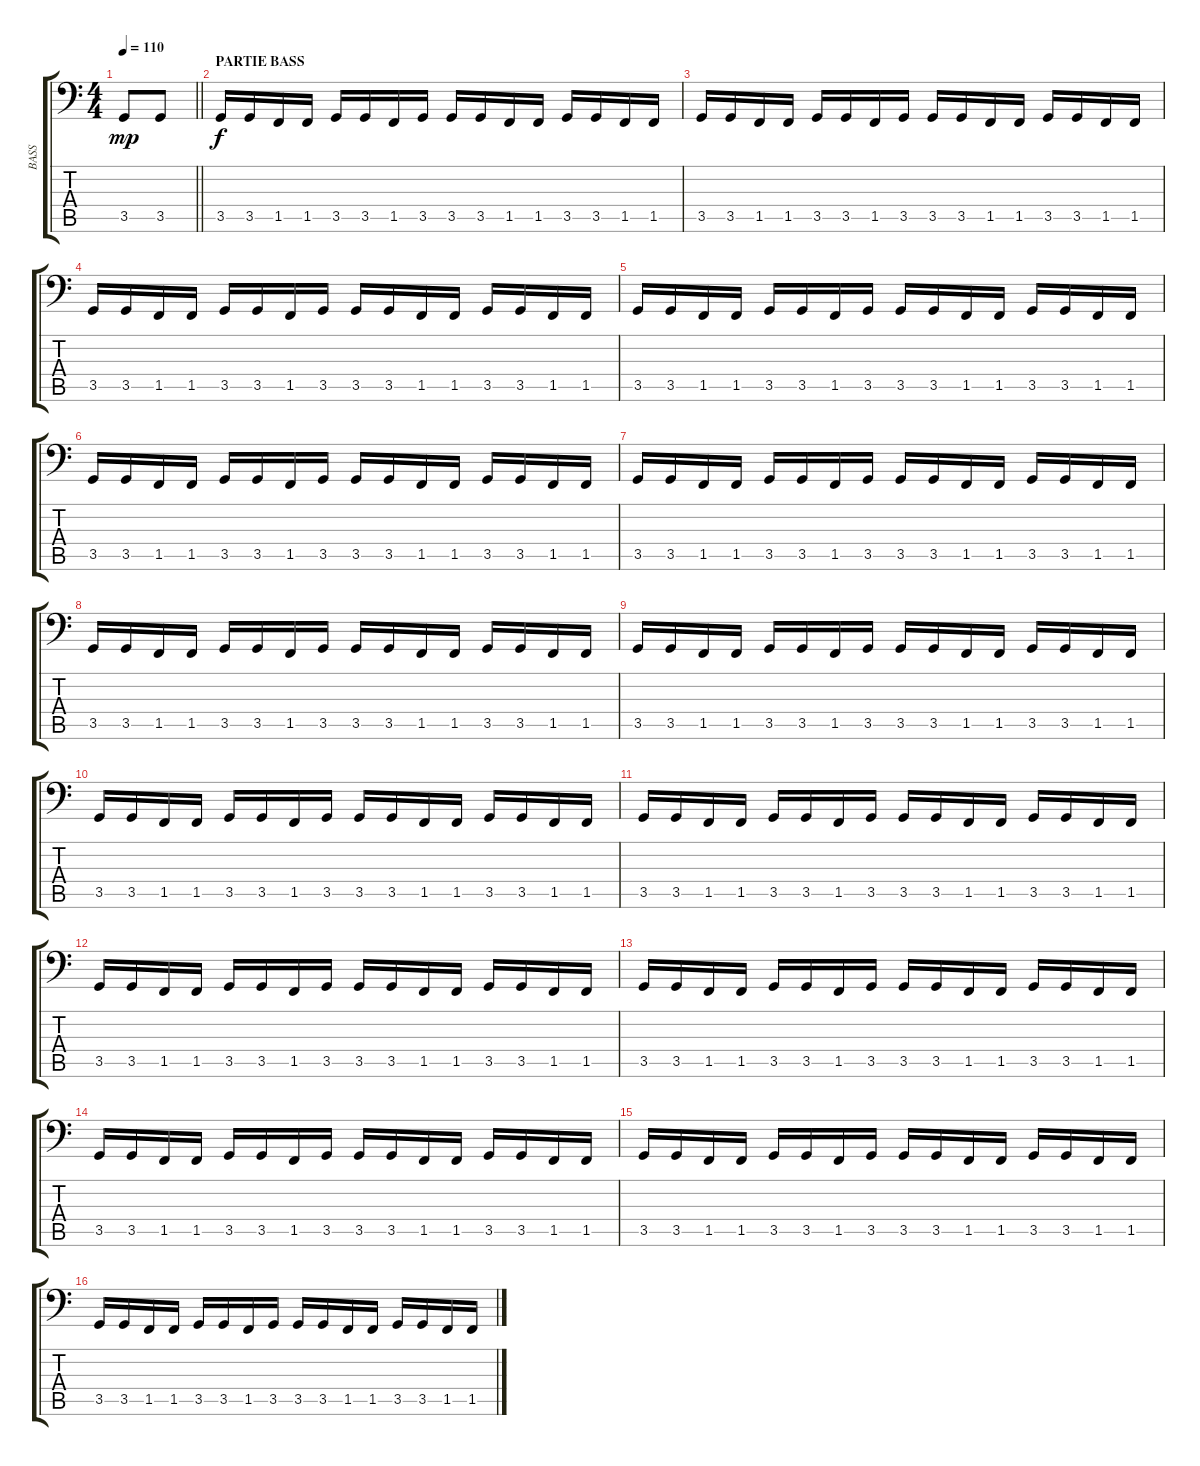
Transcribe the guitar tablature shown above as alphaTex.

\track ("BASS" "BASS") {instrument acousticguitarsteel}
\staff {score tabs}
\tuning (C3 G2 D2 A1 E1 B0) {hide}
\ts (4 4)
\tempo 110
\clef f4
\barLineRight lightlight
\ks c
3.5.8{dy mp} 3.5.8 |
\section ("" "PARTIE BASS")
3.5.16{dy f} 3.5.16 1.5.16 1.5.16 3.5.16 3.5.16 1.5.16 3.5.16 3.5.16 3.5.16 1.5.16 1.5.16 3.5.16 3.5.16 1.5.16 1.5.16 |
3.5.16 3.5.16 1.5.16 1.5.16 3.5.16 3.5.16 1.5.16 3.5.16 3.5.16 3.5.16 1.5.16 1.5.16 3.5.16 3.5.16 1.5.16 1.5.16 |
3.5.16 3.5.16 1.5.16 1.5.16 3.5.16 3.5.16 1.5.16 3.5.16 3.5.16 3.5.16 1.5.16 1.5.16 3.5.16 3.5.16 1.5.16 1.5.16 |
3.5.16 3.5.16 1.5.16 1.5.16 3.5.16 3.5.16 1.5.16 3.5.16 3.5.16 3.5.16 1.5.16 1.5.16 3.5.16 3.5.16 1.5.16 1.5.16 |
3.5.16 3.5.16 1.5.16 1.5.16 3.5.16 3.5.16 1.5.16 3.5.16 3.5.16 3.5.16 1.5.16 1.5.16 3.5.16 3.5.16 1.5.16 1.5.16 |
3.5.16 3.5.16 1.5.16 1.5.16 3.5.16 3.5.16 1.5.16 3.5.16 3.5.16 3.5.16 1.5.16 1.5.16 3.5.16 3.5.16 1.5.16 1.5.16 |
3.5.16 3.5.16 1.5.16 1.5.16 3.5.16 3.5.16 1.5.16 3.5.16 3.5.16 3.5.16 1.5.16 1.5.16 3.5.16 3.5.16 1.5.16 1.5.16 |
3.5.16 3.5.16 1.5.16 1.5.16 3.5.16 3.5.16 1.5.16 3.5.16 3.5.16 3.5.16 1.5.16 1.5.16 3.5.16 3.5.16 1.5.16 1.5.16 |
3.5.16 3.5.16 1.5.16 1.5.16 3.5.16 3.5.16 1.5.16 3.5.16 3.5.16 3.5.16 1.5.16 1.5.16 3.5.16 3.5.16 1.5.16 1.5.16 |
3.5.16 3.5.16 1.5.16 1.5.16 3.5.16 3.5.16 1.5.16 3.5.16 3.5.16 3.5.16 1.5.16 1.5.16 3.5.16 3.5.16 1.5.16 1.5.16 |
3.5.16 3.5.16 1.5.16 1.5.16 3.5.16 3.5.16 1.5.16 3.5.16 3.5.16 3.5.16 1.5.16 1.5.16 3.5.16 3.5.16 1.5.16 1.5.16 |
3.5.16 3.5.16 1.5.16 1.5.16 3.5.16 3.5.16 1.5.16 3.5.16 3.5.16 3.5.16 1.5.16 1.5.16 3.5.16 3.5.16 1.5.16 1.5.16 |
3.5.16 3.5.16 1.5.16 1.5.16 3.5.16 3.5.16 1.5.16 3.5.16 3.5.16 3.5.16 1.5.16 1.5.16 3.5.16 3.5.16 1.5.16 1.5.16 |
3.5.16 3.5.16 1.5.16 1.5.16 3.5.16 3.5.16 1.5.16 3.5.16 3.5.16 3.5.16 1.5.16 1.5.16 3.5.16 3.5.16 1.5.16 1.5.16 |
3.5.16 3.5.16 1.5.16 1.5.16 3.5.16 3.5.16 1.5.16 3.5.16 3.5.16 3.5.16 1.5.16 1.5.16 3.5.16 3.5.16 1.5.16 1.5.16
